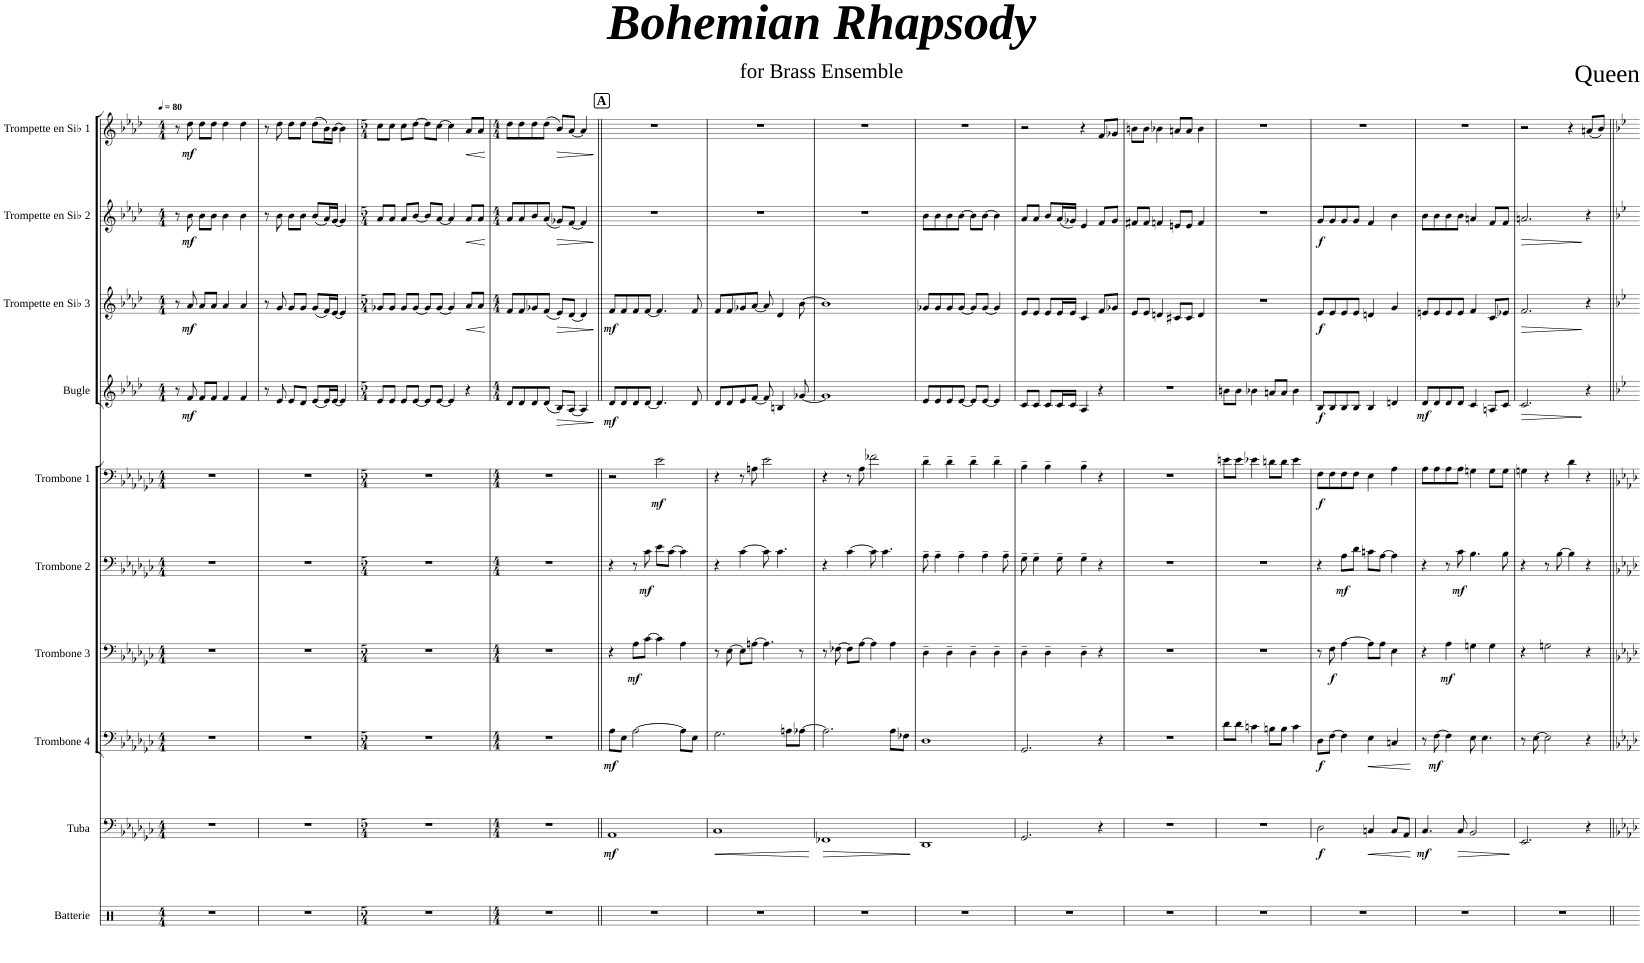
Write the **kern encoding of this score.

**kern	**kern	**dynam	**kern	**dynam	**kern	**dynam	**kern	**dynam	**kern	**dynam	**kern	**dynam	**kern	**dynam	**kern	**dynam	**kern	**dynam
*part10	*part9	*part9	*part8	*part8	*part7	*part7	*part6	*part6	*part5	*part5	*part4	*part4	*part3	*part3	*part2	*part2	*part1	*part1
*staff10	*staff9	*staff9	*staff8	*staff8	*staff7	*staff7	*staff6	*staff6	*staff5	*staff5	*staff4	*staff4	*staff3	*staff3	*staff2	*staff2	*staff1	*staff1
*I"Batterie	*I"Tuba	*	*I"Trombone 4	*	*I"Trombone 3	*	*I"Trombone 2	*	*I"Trombone 1	*	*I"Bugle	*	*I"Trompette en Sib 3	*	*I"Trompette en Sib 2	*	*I"Trompette en Sib 1	*
*I'Bat.	*I'Tba.	*	*I'Tbn. 4	*	*I'Tbn. 3	*	*I'Tbn. 2	*	*I'Tbn. 1	*	*I'Bugle	*	*I'Tromp. Sib 3	*	*I'Tromp. Sib 2	*	*I'Tromp. Sib 1	*
*clefX	*clefF4	*	*clefF4	*	*clefF4	*	*clefF4	*	*clefF4	*	*clefG2	*	*clefG2	*	*clefG2	*	*clefG2	*
*	*	*	*	*	*	*	*	*	*	*	*Trd1c2	*	*Trd1c2	*	*Trd1c2	*	*Trd1c2	*
*k[]	*k[b-e-a-d-g-c-]	*	*k[b-e-a-d-g-c-]	*	*k[b-e-a-d-g-c-]	*	*k[b-e-a-d-g-c-]	*	*k[b-e-a-d-g-c-]	*	*k[b-e-a-d-]	*	*k[b-e-a-d-]	*	*k[b-e-a-d-]	*	*k[b-e-a-d-]	*
*M4/4	*M4/4	*	*M4/4	*	*M4/4	*	*M4/4	*	*M4/4	*	*M4/4	*	*M4/4	*	*M4/4	*	*M4/4	*
*MM80	*MM80	*	*MM80	*	*MM80	*	*MM80	*	*MM80	*	*MM80	*	*MM80	*	*MM80	*	*MM80	*
=1	=1	=1	=1	=1	=1	=1	=1	=1	=1	=1	=1	=1	=1	=1	=1	=1	=1	=1
1r	1r	.	1r	.	1r	.	1r	.	1r	.	8r	.	8r	.	8r	.	8r	.
!	!	!	!	!	!	!	!	!	!	!	!	!LO:DY:b	!	!LO:DY:b	!	!LO:DY:b	!	!LO:DY:b
.	.	.	.	.	.	.	.	.	.	.	8f/	mf	8a-/	mf	8b-\	mf	8dd-\	mf
.	.	.	.	.	.	.	.	.	.	.	8f/L	.	8a-/L	.	8b-\L	.	8dd-\L	.
.	.	.	.	.	.	.	.	.	.	.	8f/J	.	8a-/J	.	8b-\J	.	8dd-\J	.
.	.	.	.	.	.	.	.	.	.	.	4f/	.	4a-/	.	4b-\	.	4dd-\	.
.	.	.	.	.	.	.	.	.	.	.	4f/	.	4a-/	.	4b-\	.	4dd-\	.
=2	=2	=2	=2	=2	=2	=2	=2	=2	=2	=2	=2	=2	=2	=2	=2	=2	=2	=2
1r	1r	.	1r	.	1r	.	1r	.	1r	.	8r	.	8r	.	8r	.	8r	.
.	.	.	.	.	.	.	.	.	.	.	8e-/	.	8g/	.	8b-\	.	8dd-\	.
.	.	.	.	.	.	.	.	.	.	.	8e-/L	.	8g/L	.	8b-\L	.	8dd-\L	.
.	.	.	.	.	.	.	.	.	.	.	8d-/J	.	8g/J	.	8b-\J	.	8dd-\J	.
.	.	.	.	.	.	.	.	.	.	.	(8e-/L	.	(8g/L	.	(8b-/L	.	(8dd-\L	.
.	.	.	.	.	.	.	.	.	.	.	16e-/L)	.	16f/L)	.	16a-/L)	.	16b-\L)	.
.	.	.	.	.	.	.	.	.	.	.	[16e-/JJ	.	[16e-/JJ	.	[16g/JJ	.	[16b-\JJ	.
.	.	.	.	.	.	.	.	.	.	.	4e-/]	.	4e-/]	.	4g/]	.	4b-\]	.
=3	=3	=3	=3	=3	=3	=3	=3	=3	=3	=3	=3	=3	=3	=3	=3	=3	=3	=3
*M5/4	*M5/4	*	*M5/4	*	*M5/4	*	*M5/4	*	*M5/4	*	*M5/4	*	*M5/4	*	*M5/4	*	*M5/4	*
4%5r	4%5r	.	4%5r	.	4%5r	.	4%5r	.	4%5r	.	8e-/L	.	8g-X/L	.	8a-/L	.	8cc\L	.
.	.	.	.	.	.	.	.	.	.	.	8e-/J	.	8g-/J	.	8a-/J	.	8cc\J	.
.	.	.	.	.	.	.	.	.	.	.	8e-/L	.	8g-/L	.	8a-/L	.	8cc\L	.
.	.	.	.	.	.	.	.	.	.	.	[8e-/J	.	[8g-/J	.	[8b-/J	.	[8dd-\J	.
.	.	.	.	.	.	.	.	.	.	.	8e-/L]	.	8g-/L]	.	8b-/L]	.	8dd-\L]	.
.	.	.	.	.	.	.	.	.	.	.	[8e-/J	.	[8g-/J	.	[8a-/J	.	[8cc\J	.
.	.	.	.	.	.	.	.	.	.	.	4e-/]	.	4g-/]	.	4a-/]	.	4cc\]	.
!	!	!	!	!	!	!	!	!	!	!	!	!	!	!LO:HP:b	!	!LO:HP:b	!	!LO:HP:b
.	.	.	.	.	.	.	.	.	.	.	4r	.	8a-/L	<	8a-/L	<	8a-/L	<
.	.	.	.	.	.	.	.	.	.	.	.	.	8a-/J	.	8a-/J	.	8a-/J	.
.	.	.	.	.	.	.	.	.	.	.	.	.	.	[	.	[	.	[
=4	=4	=4	=4	=4	=4	=4	=4	=4	=4	=4	=4	=4	=4	=4	=4	=4	=4	=4
*M4/4	*M4/4	*	*M4/4	*	*M4/4	*	*M4/4	*	*M4/4	*	*M4/4	*	*M4/4	*	*M4/4	*	*M4/4	*
1r	1r	.	1r	.	1r	.	1r	.	1r	.	8d-/L	.	8f/L	.	8a-/L	.	8dd-\L	.
.	.	.	.	.	.	.	.	.	.	.	8d-/	.	8f/	.	8a-/	.	8dd-\	.
.	.	.	.	.	.	.	.	.	.	.	8d-/	.	8g-X/	.	8b-/	.	8dd-\	.
.	.	.	.	.	.	.	.	.	.	.	(8d-/J	.	(8f/J	.	(8a-/J	.	(8dd-\J	.
!	!	!	!	!	!	!	!	!	!	!	!	!LO:HP:b	!	!LO:HP:b	!	!LO:HP:b	!	!LO:HP:b
.	.	.	.	.	.	.	.	.	.	.	8B-/L)	>	8e-/L)	>	8g-X/L)	>	8b-/L)	>
.	.	.	.	.	.	.	.	.	.	.	[8A-/J	.	[8d-/J	.	[8f/J	.	[8a-/J	.
.	.	.	.	.	.	.	.	.	.	.	4A-/]	.	4d-/]	.	4f/]	.	4a-/]	.
.	.	.	.	.	.	.	.	.	.	.	.	]	.	]	.	]	.	]
!!LO:REH:place=s1:a:B:cj:fs=14:t=A
=5||	=5||	=5||	=5||	=5||	=5||	=5||	=5||	=5||	=5||	=5||	=5||	=5||	=5||	=5||	=5||	=5||	=5||	=5||
!	!	!LO:DY:b	!	!LO:DY:b	!	!	!	!	!	!	!	!LO:DY:b	!	!LO:DY:b	!	!	!	!
1r	1AA-	mf	8A-\L	mf	4r	.	4r	.	2r	.	8d-/L	mf	8f/L	mf	1r	.	1r	.
.	.	.	8E-\J	.	.	.	.	.	.	.	8d-/	.	8f/	.	.	.	.	.
!	!	!	!	!	!	!LO:DY:b	!	!	!	!	!	!	!	!	!	!	!	!
.	.	.	[2A-\	.	8A-\L	mf	8r	.	.	.	8d-/	.	8f/	.	.	.	.	.
!	!	!	!	!	!	!	!	!LO:DY:b	!	!	!	!	!	!	!	!	!	!
.	.	.	.	.	[8c-\J	.	8c-\	mf	.	.	[8d-/J	.	[8f/J	.	.	.	.	.
!	!	!	!	!	!	!	!	!	!	!LO:DY:b	!	!	!	!	!	!	!	!
.	.	.	.	.	4c-\]	.	8e-\L	.	2e-\	mf	4.d-/]	.	4.f/]	.	.	.	.	.
.	.	.	.	.	.	.	[8c-\J	.	.	.	.	.	.	.	.	.	.	.
.	.	.	8A-\L]	.	4A-\	.	4c-\]	.	.	.	.	.	.	.	.	.	.	.
.	.	.	8E-\J	.	.	.	.	.	.	.	8d-/	.	8f/	.	.	.	.	.
=6	=6	=6	=6	=6	=6	=6	=6	=6	=6	=6	=6	=6	=6	=6	=6	=6	=6	=6
!	!	!LO:HP:b	!	!	!	!	!	!	!	!	!	!	!	!	!	!	!	!
1r	1C-	<	2.G-\	.	8r	.	4r	.	4r	.	8d-/L	.	8f/L	.	1r	.	1r	.
.	.	.	.	.	[8E-\	.	.	.	.	.	8d-/	.	8f/	.	.	.	.	.
.	.	.	.	.	8E-\L]	.	[4c-\	.	8r	.	8e-/	.	8g-X/	.	.	.	.	.
.	.	.	.	.	[8An\J	.	.	.	8An\	.	[8f/J	.	[8a-/J	.	.	.	.	.
.	.	.	.	.	4.A\]	.	8c-\]	.	2e-\	.	8f/]	.	8a-/]	.	.	.	.	.
.	.	.	.	.	.	.	4.c-\	.	.	.	4Bn/	.	4d-/	.	.	.	.	.
.	.	.	8An\L	.	.	.	.	.	.	.	.	.	.	.	.	.	.	.
.	.	.	[8A-X\J	.	8r	.	.	.	.	.	[8g-X/	.	[8b-\	.	.	.	.	.
.	.	[	.	.	.	.	.	.	.	.	.	.	.	.	.	.	.	.
=7	=7	=7	=7	=7	=7	=7	=7	=7	=7	=7	=7	=7	=7	=7	=7	=7	=7	=7
!	!	!LO:HP:b	!	!	!	!	!	!	!	!	!	!	!	!	!	!	!	!
1r	1FF-X	>	2.A-\]	.	8r	.	4r	.	4r	.	1g-]	.	1b-]	.	1r	.	1r	.
.	.	.	.	.	[8F-X\	.	.	.	.	.	.	.	.	.	.	.	.	.
.	.	.	.	.	8F-\L]	.	[4c-\	.	8r	.	.	.	.	.	.	.	.	.
.	.	.	.	.	[8A-\J	.	.	.	8A-\	.	.	.	.	.	.	.	.	.
.	.	.	.	.	4A-\]	.	8c-\]	.	2f-X\	.	.	.	.	.	.	.	.	.
.	.	.	.	.	.	.	4.c-\	.	.	.	.	.	.	.	.	.	.	.
.	.	.	8A-\L	.	4A-\	.	.	.	.	.	.	.	.	.	.	.	.	.
.	.	.	8F-X\J	.	.	.	.	.	.	.	.	.	.	.	.	.	.	.
.	.	]	.	.	.	.	.	.	.	.	.	.	.	.	.	.	.	.
=8	=8	=8	=8	=8	=8	=8	=8	=8	=8	=8	=8	=8	=8	=8	=8	=8	=8	=8
1r	1DD-	.	1D-	.	4D-~\	.	8A-~\	.	4d-~\	.	8e-/L	.	8g-X/L	.	8b-\L	.	1r	.
.	.	.	.	.	.	.	4A-~\	.	.	.	8e-/	.	8g-/	.	8b-\	.	.	.
.	.	.	.	.	4D-~\	.	.	.	4d-~\	.	8e-/	.	8g-/	.	8b-\	.	.	.
.	.	.	.	.	.	.	4A-~\	.	.	.	[8e-/J	.	[8g-/J	.	[8b-\J	.	.	.
.	.	.	.	.	4D-~\	.	.	.	4d-~\	.	8e-/L]	.	8g-/L]	.	8b-\L]	.	.	.
.	.	.	.	.	.	.	4A-~\	.	.	.	[8e-/J	.	[8g-/J	.	[8b-\J	.	.	.
.	.	.	.	.	4D-~\	.	.	.	4d-~\	.	4e-/]	.	4g-/]	.	4b-\]	.	.	.
.	.	.	.	.	.	.	8A-~\	.	.	.	.	.	.	.	.	.	.	.
=9	=9	=9	=9	=9	=9	=9	=9	=9	=9	=9	=9	=9	=9	=9	=9	=9	=9	=9
1r	2.GG-/	.	2.GG-/	.	4D-~\	.	8G-~\	.	4B-~\	.	8c/L	.	8e-/L	.	8a-/L	.	2r	.
.	.	.	.	.	.	.	4G-~\	.	.	.	8c/J	.	8e-/J	.	8a-/J	.	.	.
.	.	.	.	.	4D-~\	.	.	.	4B-~\	.	8c/L	.	8e-/L	.	8b-/L	.	.	.
.	.	.	.	.	.	.	8G-~\	.	.	.	16c/L	.	16e-/L	.	(16a-/L	.	.	.
.	.	.	.	.	.	.	.	.	.	.	16c/JJ	.	16e-/JJ	.	16g-X/JJ)	.	.	.
.	.	.	.	.	4D-~\	.	4G-~\	.	4B-~\	.	4A-/	.	4c/	.	4e-/	.	4r	.
.	4r	.	4r	.	4r	.	4r	.	4r	.	4r	.	8f/L	.	8f/L	.	8f/L	.
.	.	.	.	.	.	.	.	.	.	.	.	.	8g-X/J	.	8g-/J	.	8g-X/J	.
=10	=10	=10	=10	=10	=10	=10	=10	=10	=10	=10	=10	=10	=10	=10	=10	=10	=10	=10
1r	1r	.	1r	.	1r	.	1r	.	1r	.	1r	.	8e-/L	.	8f#X/L	.	8bn\L	.
.	.	.	.	.	.	.	.	.	.	.	.	.	8e-/J	.	8f#/J	.	8b\J	.
.	.	.	.	.	.	.	.	.	.	.	.	.	4dn/	.	4fn/	.	4b-X\	.
.	.	.	.	.	.	.	.	.	.	.	.	.	8c#X/L	.	8en/L	.	8an/L	.
.	.	.	.	.	.	.	.	.	.	.	.	.	8c#/J	.	8e/J	.	8a/J	.
.	.	.	.	.	.	.	.	.	.	.	.	.	4d/	.	4f/	.	4b-\	.
=11	=11	=11	=11	=11	=11	=11	=11	=11	=11	=11	=11	=11	=11	=11	=11	=11	=11	=11
1r	1r	.	8d-\L	.	1r	.	1r	.	8en\L	.	8bn\L	.	1r	.	1r	.	1r	.
.	.	.	8d-\J	.	.	.	.	.	8e\J	.	8b\J	.	.	.	.	.	.	.
.	.	.	4cn\	.	.	.	.	.	4e-X\	.	4b-X\	.	.	.	.	.	.	.
.	.	.	8Bn\L	.	.	.	.	.	8dn\L	.	8an/L	.	.	.	.	.	.	.
.	.	.	8B\J	.	.	.	.	.	8d\J	.	8a/J	.	.	.	.	.	.	.
.	.	.	4c\	.	.	.	.	.	4e-\	.	4b-\	.	.	.	.	.	.	.
=12	=12	=12	=12	=12	=12	=12	=12	=12	=12	=12	=12	=12	=12	=12	=12	=12	=12	=12
!	!	!LO:DY:b	!	!LO:DY:b	!	!	!	!	!	!LO:DY:b	!	!LO:DY:b	!	!LO:DY:b	!	!LO:DY:b	!	!
1r	2D-\	f	8D-\L	f	8r	.	4r	.	8F\L	f	8B-/L	f	8e-/L	f	8g/L	f	1r	.
!	!	!	!	!	!	!LO:DY:b	!	!	!	!	!	!	!	!	!	!	!	!
.	.	.	[8F\J	.	8F\	f	.	.	8F\	.	8B-/	.	8e-/	.	8g/	.	.	.
!	!	!	!	!	!	!	!	!LO:DY:b	!	!	!	!	!	!	!	!	!	!
.	.	.	4F\]	.	[4A-\	.	8A-\L	mf	8F\	.	8B-/	.	8e-/	.	8g/	.	.	.
.	.	.	.	.	.	.	8d-\J	.	8F\J	.	8B-/J	.	8e-/J	.	8g/J	.	.	.
!	!	!LO:HP:b	!	!LO:HP:b	!	!	!	!	!	!	!	!	!	!	!	!	!	!
.	4Cn/	<	4E-\	<	8A-\L]	.	8cn\L	.	4E-\	.	4B-/	.	4dn/	.	4f/	.	.	.
.	.	.	.	.	8A-\J	.	[8A-\J	.	.	.	.	.	.	.	.	.	.	.
.	8C/L	.	4Cn/	.	4E-\	.	4A-\]	.	4A-\	.	4dn/	.	4g/	.	4b-\	.	.	.
.	8AA-/J	.	.	.	.	.	.	.	.	.	.	.	.	.	.	.	.	.
.	.	[	.	[	.	.	.	.	.	.	.	.	.	.	.	.	.	.
=13	=13	=13	=13	=13	=13	=13	=13	=13	=13	=13	=13	=13	=13	=13	=13	=13	=13	=13
!	!	!LO:DY:b	!	!	!	!	!	!	!	!	!	!LO:DY:b	!	!	!	!	!	!
1r	4.C-/	mf	8r	.	4r	.	4r	.	8A-\L	.	8d-/L	mf	8en/L	.	8b-\L	.	1r	.
!	!	!	!	!LO:DY:b	!	!	!	!	!	!	!	!	!	!	!	!	!	!
.	.	.	[8F\	mf	.	.	.	.	8A-\	.	8d-/	.	8e/	.	8b-\	.	.	.
!	!	!	!	!	!	!LO:DY:b	!	!	!	!	!	!	!	!	!	!	!	!
.	.	.	4F\]	.	4A-\	mf	8r	.	8A-\	.	8d-/	.	8e/	.	8b-\	.	.	.
!	!	!LO:HP:b	!	!	!	!	!	!LO:DY:b	!	!	!	!	!	!	!	!	!	!
.	8C-/	>	.	.	.	.	8c-\	mf	8A-\J	.	8d-/J	.	8e/J	.	8b-\J	.	.	.
.	2BB-/	.	8E-\	.	4Gn\	.	4.B-\	.	4Gn\	.	4c/	.	4f/	.	4an/	.	.	.
.	.	.	4.E-\	.	.	.	.	.	.	.	.	.	.	.	.	.	.	.
.	.	.	.	.	4G\	.	.	.	8G\L	.	8An/L	.	8c/L	.	8f/L	.	.	.
.	.	.	.	.	.	.	8B-\	.	8G\J	.	8c/J	.	8e-X/J	.	8f/J	.	.	.
.	.	]	.	.	.	.	.	.	.	.	.	.	.	.	.	.	.	.
=14	=14	=14	=14	=14	=14	=14	=14	=14	=14	=14	=14	=14	=14	=14	=14	=14	=14	=14
!	!	!	!	!	!	!	!	!	!	!	!	!LO:HP:b	!	!LO:HP:b	!	!LO:HP:b	!	!
1r	2.EE-/	.	8r	.	4r	.	4r	.	4Gn\	.	2.c/	>	2.f/	>	2.an/	>	2r	.
.	.	.	[8E-\	.	.	.	.	.	.	.	.	.	.	.	.	.	.	.
.	.	.	2E-\]	.	2Gn\	.	8r	.	4r	.	.	.	.	.	.	.	.	.
.	.	.	.	.	.	.	[8B-\	.	.	.	.	.	.	.	.	.	.	.
.	.	.	.	.	.	.	4B-\]	.	4d-\	.	.	.	.	.	.	.	4r	.
.	4r	.	4r	.	4r	.	4r	.	4r	.	4r	]	4r	]	4r	]	(8an/L	.
.	.	.	.	.	.	.	.	.	.	.	.	.	.	.	.	.	8b-/J)	.
=||	=||	=||	=||	=||	=||	=||	=||	=||	=||	=||	=||	=||	=||	=||	=||	=||	=||	=||
*-	*-	*-	*-	*-	*-	*-	*-	*-	*-	*-	*-	*-	*-	*-	*-	*-	*-	*-
